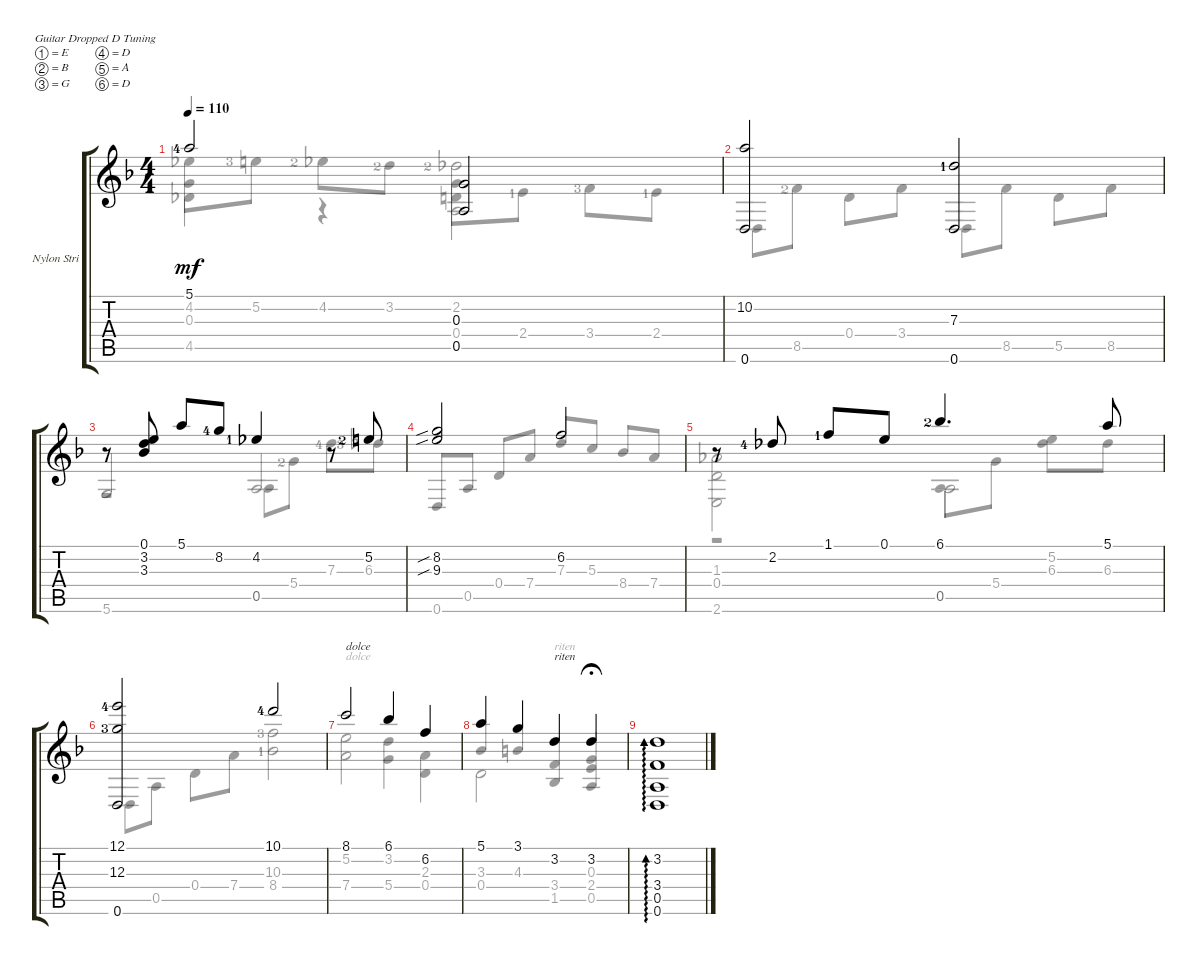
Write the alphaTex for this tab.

\bracketExtendMode groupsimilarinstruments
\firstSystemTrackNameOrientation horizontal
\otherSystemsTrackNameOrientation horizontal
\track ("Nylon Stringed Guitar" "Nylon Stri") {instrument acousticguitarnylon}
\staff {score tabs}
\tuning (E4 B3 G3 D3 A2 D2)
\voice
\ts (4 4)
\tempo 110
\clef g2
\ks dminor
5.1{lf 5}.2{dy mf} (0.3 0.5).2 |
(10.2 0.6).2 (7.3{lf 2} 0.6).2 |
r.8 (0.1 3.2 3.3).8 5.1.8 8.2{lf 5}.8 4.2{lf 2}.4 r.8 5.2{lf 3}.8 |
(8.2{sib} 9.3{sib}).2 6.2.2 |
r.8 2.2{lf 5}.8 1.1{lf 2}.8 0.1.8 6.1{lf 3}.4{d} 5.1.8 |
(12.1{lf 5} 12.3{lf 4} 0.6).2 10.1{lf 5}.2 |
8.1.2{txt "dolce"} 6.1.4 6.2.4 |
5.1.4 3.1.4 3.2.4{txt "riten"} 3.2.4{fermata (medium 0.5)} |
(3.2 3.4 0.5 0.6).1{ad 0} |
\voice
\clef g2
\ottava regular
\simile none
\ks dminor
(4.2 0.3).8{dy mf} 5.2{lf 4}.8 4.2{lf 3}.8 3.2{lf 3}.8 (2.2{lf 3} 0.5).2 |
0.6.8 8.5{lf 3}.8 0.4.8 3.4.8 0.6.8 8.5.8 5.5.8 8.5.8 |
5.6.2{beam invert} 0.5.2{beam invert} |
|
(0.4 1.3 2.6).2 0.5.2 |
0.6.8 0.5.8 0.4.8 7.4.8 (8.4{lf 2} 10.3{lf 4}).2 |
(5.2 7.4).2{txt "dolce"} (3.2 5.4).4 (2.3 0.4).4 |
3.3.4{beam invert} 4.3.4{beam invert} (3.4 1.5).4{txt "riten" beam invert} (0.5 2.4 0.3).4{fermata (medium 0.5) beam invert} |
|
\voice
\clef g2
\ottava regular
\simile none
\ks dminor
4.5.4{dy mf} r.4 (0.3 0.4).8 2.4{lf 2}.8 3.4{lf 4}.8 2.4{lf 2}.8 |
|
r.2 0.5.8 5.4{lf 3}.8 7.3{lf 5}.8 6.3{lf 4}.8 |
0.6.8{beam invert} 0.5.8 0.4.8{beam invert} 7.4.8 7.3.8{beam invert} 5.3.8 8.4.8{beam invert} 7.4.8 |
r.2 0.5.8 5.4.8 (5.2 6.3).8 6.3.8 |
|
|
0.4.2 |
|
